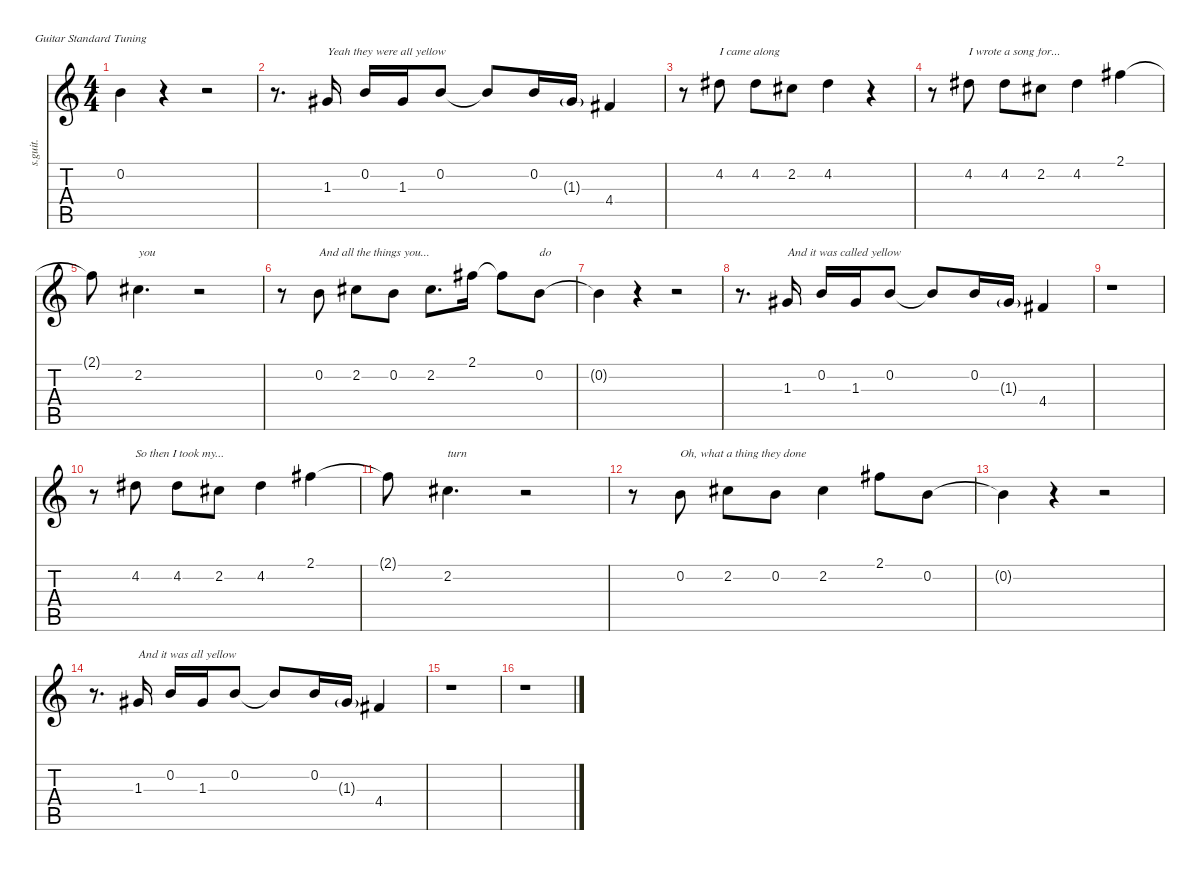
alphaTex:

\defaultSystemsLayout 4
\hideDynamics
\bracketExtendMode nobrackets
\track ("Chris Martin - Lead Vocals" "s.guit.") {instrument clarinet}
\staff {score tabs}
\tuning (E4 B3 G3 D3 A2 E2)
\displaytranspose 12
\ts (4 4)
\tempo (87 hide)
\clef g2
\ks c
0.2{t}.4{lyrics (0 "") lyrics (1 "") lyrics (2 "") lyrics (3 "") lyrics (4 "") dy f} r.4 r.2 |
r.8{d} 1.3{acc #}.16{txt "Yeah they were all yellow" lyrics (0 "") lyrics (1 "") lyrics (2 "") lyrics (3 "") lyrics (4 "")} 0.2.16{lyrics (0 "") lyrics (1 "") lyrics (2 "") lyrics (3 "") lyrics (4 "")} 1.3{acc #}.16{lyrics (0 "") lyrics (1 "") lyrics (2 "") lyrics (3 "") lyrics (4 "")} 0.2.8{lyrics (0 "") lyrics (1 "") lyrics (2 "") lyrics (3 "") lyrics (4 "")} 0.2{t}.8{lyrics (0 "") lyrics (1 "") lyrics (2 "") lyrics (3 "") lyrics (4 "")} 0.2.16{lyrics (0 "") lyrics (1 "") lyrics (2 "") lyrics (3 "") lyrics (4 "")} 1.3{g acc #}.16{lyrics (0 "") lyrics (1 "") lyrics (2 "") lyrics (3 "") lyrics (4 "") dy mf} 4.4{acc #}.4{lyrics (0 "") lyrics (1 "") lyrics (2 "") lyrics (3 "") lyrics (4 "") dy f} |
r.8 4.2{acc #}.8{txt "I came along" lyrics (0 "") lyrics (1 "") lyrics (2 "") lyrics (3 "") lyrics (4 "")} 4.2{acc #}.8{lyrics (0 "") lyrics (1 "") lyrics (2 "") lyrics (3 "") lyrics (4 "")} 2.2{acc #}.8{lyrics (0 "") lyrics (1 "") lyrics (2 "") lyrics (3 "") lyrics (4 "")} 4.2{acc #}.4{lyrics (0 "") lyrics (1 "") lyrics (2 "") lyrics (3 "") lyrics (4 "")} r.4 |
r.8 4.2{acc #}.8{txt "I wrote a song for..." lyrics (0 "") lyrics (1 "") lyrics (2 "") lyrics (3 "") lyrics (4 "")} 4.2{acc #}.8{lyrics (0 "") lyrics (1 "") lyrics (2 "") lyrics (3 "") lyrics (4 "")} 2.2{acc #}.8{lyrics (0 "") lyrics (1 "") lyrics (2 "") lyrics (3 "") lyrics (4 "")} 4.2{acc #}.4{lyrics (0 "") lyrics (1 "") lyrics (2 "") lyrics (3 "") lyrics (4 "")} 2.1{acc #}.4{lyrics (0 "") lyrics (1 "") lyrics (2 "") lyrics (3 "") lyrics (4 "")} |
2.1{t acc #}.8{lyrics (0 "") lyrics (1 "") lyrics (2 "") lyrics (3 "") lyrics (4 "")} 2.2{acc #}.4{d txt "you" lyrics (0 "") lyrics (1 "") lyrics (2 "") lyrics (3 "") lyrics (4 "")} r.2 |
r.8 0.2.8{txt "And all the things you..." lyrics (0 "") lyrics (1 "") lyrics (2 "") lyrics (3 "") lyrics (4 "")} 2.2{acc #}.8{lyrics (0 "") lyrics (1 "") lyrics (2 "") lyrics (3 "") lyrics (4 "")} 0.2.8{lyrics (0 "") lyrics (1 "") lyrics (2 "") lyrics (3 "") lyrics (4 "")} 2.2{acc #}.8{d lyrics (0 "") lyrics (1 "") lyrics (2 "") lyrics (3 "") lyrics (4 "")} 2.1{acc #}.16{lyrics (0 "") lyrics (1 "") lyrics (2 "") lyrics (3 "") lyrics (4 "")} 2.1{t acc #}.8{lyrics (0 "") lyrics (1 "") lyrics (2 "") lyrics (3 "") lyrics (4 "")} 0.2.8{txt "do" lyrics (0 "") lyrics (1 "") lyrics (2 "") lyrics (3 "") lyrics (4 "")} |
0.2{t}.4{lyrics (0 "") lyrics (1 "") lyrics (2 "") lyrics (3 "") lyrics (4 "")} r.4 r.2 |
r.8{d} 1.3{acc #}.16{txt "And it was called yellow" lyrics (0 "") lyrics (1 "") lyrics (2 "") lyrics (3 "") lyrics (4 "")} 0.2.16{lyrics (0 "") lyrics (1 "") lyrics (2 "") lyrics (3 "") lyrics (4 "")} 1.3{acc #}.16{lyrics (0 "") lyrics (1 "") lyrics (2 "") lyrics (3 "") lyrics (4 "")} 0.2.8{lyrics (0 "") lyrics (1 "") lyrics (2 "") lyrics (3 "") lyrics (4 "")} 0.2{t}.8{lyrics (0 "") lyrics (1 "") lyrics (2 "") lyrics (3 "") lyrics (4 "")} 0.2.16{lyrics (0 "") lyrics (1 "") lyrics (2 "") lyrics (3 "") lyrics (4 "")} 1.3{g acc #}.16{lyrics (0 "") lyrics (1 "") lyrics (2 "") lyrics (3 "") lyrics (4 "") dy mf} 4.4{acc #}.4{lyrics (0 "") lyrics (1 "") lyrics (2 "") lyrics (3 "") lyrics (4 "") dy f} |
r.1 |
r.8 4.2{acc #}.8{txt "So then I took my..." lyrics (0 "") lyrics (1 "") lyrics (2 "") lyrics (3 "") lyrics (4 "")} 4.2{acc #}.8{lyrics (0 "") lyrics (1 "") lyrics (2 "") lyrics (3 "") lyrics (4 "")} 2.2{acc #}.8{lyrics (0 "") lyrics (1 "") lyrics (2 "") lyrics (3 "") lyrics (4 "")} 4.2{acc #}.4{lyrics (0 "") lyrics (1 "") lyrics (2 "") lyrics (3 "") lyrics (4 "")} 2.1{acc #}.4{lyrics (0 "") lyrics (1 "") lyrics (2 "") lyrics (3 "") lyrics (4 "")} |
2.1{t acc #}.8{lyrics (0 "") lyrics (1 "") lyrics (2 "") lyrics (3 "") lyrics (4 "")} 2.2{acc #}.4{d txt "turn" lyrics (0 "") lyrics (1 "") lyrics (2 "") lyrics (3 "") lyrics (4 "")} r.2 |
r.8 0.2.8{txt "Oh, what a thing they done" lyrics (0 "") lyrics (1 "") lyrics (2 "") lyrics (3 "") lyrics (4 "")} 2.2{acc #}.8{lyrics (0 "") lyrics (1 "") lyrics (2 "") lyrics (3 "") lyrics (4 "")} 0.2.8{lyrics (0 "") lyrics (1 "") lyrics (2 "") lyrics (3 "") lyrics (4 "")} 2.2{acc #}.4{lyrics (0 "") lyrics (1 "") lyrics (2 "") lyrics (3 "") lyrics (4 "")} 2.1{acc #}.8{lyrics (0 "") lyrics (1 "") lyrics (2 "") lyrics (3 "") lyrics (4 "")} 0.2.8{lyrics (0 "") lyrics (1 "") lyrics (2 "") lyrics (3 "") lyrics (4 "")} |
0.2{t}.4{lyrics (0 "") lyrics (1 "") lyrics (2 "") lyrics (3 "") lyrics (4 "")} r.4 r.2 |
r.8{d} 1.3{acc #}.16{txt "And it was all yellow" lyrics (0 "") lyrics (1 "") lyrics (2 "") lyrics (3 "") lyrics (4 "")} 0.2.16{lyrics (0 "") lyrics (1 "") lyrics (2 "") lyrics (3 "") lyrics (4 "")} 1.3{acc #}.16{lyrics (0 "") lyrics (1 "") lyrics (2 "") lyrics (3 "") lyrics (4 "")} 0.2.8{lyrics (0 "") lyrics (1 "") lyrics (2 "") lyrics (3 "") lyrics (4 "")} 0.2{t}.8{lyrics (0 "") lyrics (1 "") lyrics (2 "") lyrics (3 "") lyrics (4 "")} 0.2.16{lyrics (0 "") lyrics (1 "") lyrics (2 "") lyrics (3 "") lyrics (4 "")} 1.3{g acc #}.16{lyrics (0 "") lyrics (1 "") lyrics (2 "") lyrics (3 "") lyrics (4 "") dy mf} 4.4{acc #}.4{lyrics (0 "") lyrics (1 "") lyrics (2 "") lyrics (3 "") lyrics (4 "") dy f} |
r.1 |
r.1
